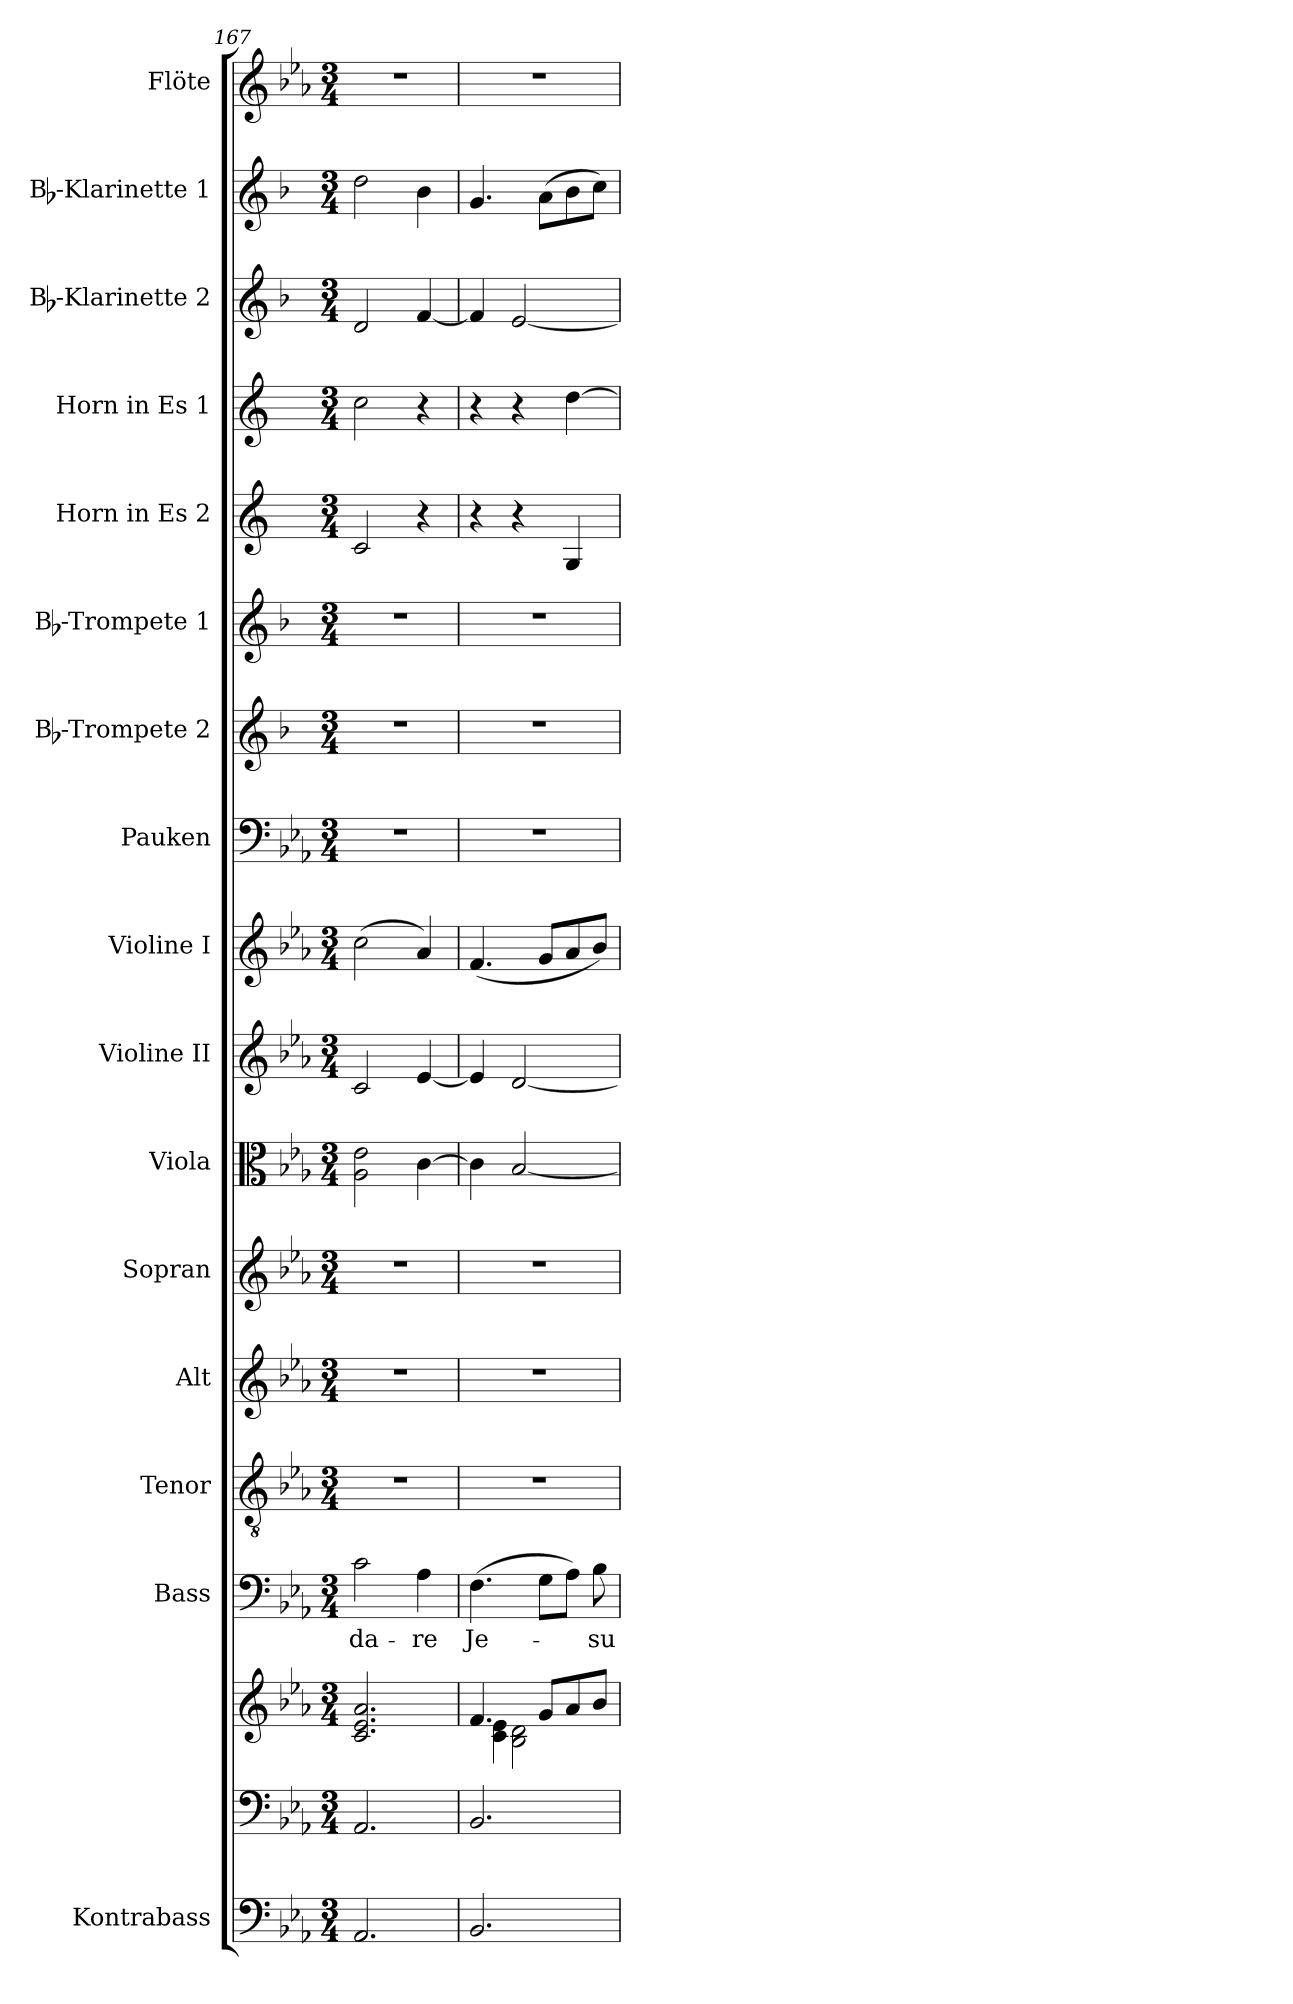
**kern	**kern	**kern	**kern	**text	**kern	**kern	**kern	**kern	**kern	**kern	**kern	**kern	**kern	**kern	**kern	**kern	**kern	**kern
*part17	*part16	*part16	*part15	*part15	*part14	*part13	*part12	*part11	*part10	*part9	*part8	*part7	*part6	*part5	*part4	*part3	*part2	*part1
*staff18	*staff17	*staff16	*staff15	*staff15	*staff14	*staff13	*staff12	*staff11	*staff10	*staff9	*staff8	*staff7	*staff6	*staff5	*staff4	*staff3	*staff2	*staff1
*I"Kontrabass	*	*	*I"Bass	*	*I"Tenor	*I"Alt	*I"Sopran	*I"Viola	*I"Violine II	*I"Violine I	*I"Pauken	*I"Bb-Trompete 2	*I"Bb-Trompete 1	*I"Horn in Es 2	*I"Horn in Es 1	*I"Bb-Klarinette 2	*I"Bb-Klarinette 1	*I"Flöte
*I'Kb.	*	*	*I'B.	*	*I'T.	*I'A.	*I'S.	*I'Vla.	*I'Vl. II	*I'Vl. I	*I'Pk.	*I'Bb Trp. 2	*I'Bb Trp. 1	*	*	*I'Bb Kl. 2	*I'Bb Kl. 1	*I'Fl.
*clefF4	*clefF4	*clefG2	*clefF4	*	*clefGv2	*clefG2	*clefG2	*clefC3	*clefG2	*clefG2	*clefF4	*clefG2	*clefG2	*clefG2	*clefG2	*clefG2	*clefG2	*clefG2
*ITrd7c12	*	*	*	*	*	*	*	*	*	*	*	*ITrd1c2	*ITrd1c2	*ITrd5c9	*ITrd5c9	*ITrd1c2	*ITrd1c2	*
*k[b-e-a-]	*k[b-e-a-]	*k[b-e-a-]	*k[b-e-a-]	*	*k[b-e-a-]	*k[b-e-a-]	*k[b-e-a-]	*k[b-e-a-]	*k[b-e-a-]	*k[b-e-a-]	*k[b-e-a-]	*k[b-e-a-]	*k[b-e-a-]	*k[b-e-a-]	*k[b-e-a-]	*k[b-e-a-]	*k[b-e-a-]	*k[b-e-a-]
*E-:	*E-:	*E-:	*E-:	*	*E-:	*E-:	*E-:	*E-:	*E-:	*E-:	*E-:	*E-:	*E-:	*E-:	*E-:	*E-:	*E-:	*E-:
*M3/4	*M3/4	*M3/4	*M3/4	*	*M3/4	*M3/4	*M3/4	*M3/4	*M3/4	*M3/4	*M3/4	*M3/4	*M3/4	*M3/4	*M3/4	*M3/4	*M3/4	*M3/4
=167	=167	=167	=167	=167	=167	=167	=167	=167	=167	=167	=167	=167	=167	=167	=167	=167	=167	=167
!	!	!	!	!LO:LY:b	!	!	!	!	!	!	!	!	!	!	!	!	!	!
2.AAA-/	2.AA-/	2.c/ 2.e-/ 2.a-/	2c\	-da-	2.r	2.r	2.r	2A-\ 2e-\	2c/	(>2cc\	2.r	2.r	2.r	2E-/	2e-\	2c/	2cc\	2.r
!	!	!	!	!LO:LY:b	!	!	!	!	!	!	!	!	!	!	!	!	!	!
.	.	.	4A-\	-re	.	.	.	[4c\	[4e-/	4a-/)	.	.	.	4r	4r	[4e-/	4a-\	.
=168	=168	=168	=168	=168	=168	=168	=168	=168	=168	=168	=168	=168	=168	=168	=168	=168	=168	=168
*	*	*^	*	*	*	*	*	*	*	*	*	*	*	*	*	*	*	*
!	!	!	!	!	!LO:LY:b	!	!	!	!	!	!	!	!	!	!	!	!	!	!
2.BBB-/	2.BB-/	4.f/	4c\ 4e-\	(>4.F\	Je-	2.r	2.r	2.r	4c\]	4e-/]	(<4.f/	2.r	2.r	2.r	4r	4r	4e-/]	4.f/	2.r
.	.	.	2B-\ 2d\	.	.	.	.	.	[2B-/	[2d/	.	.	.	.	4r	4r	[2d/	.	.
.	.	8g/L	.	8G\L	.	.	.	.	.	.	8g/L	.	.	.	.	.	.	(<8g\L	.
.	.	8a-/	.	8A-\J)	.	.	.	.	.	.	8a-/	.	.	.	4BB-/	[4f\	.	8a-\	.
!	!	!	!	!	!LO:LY:b	!	!	!	!	!	!	!	!	!	!	!	!	!	!
.	.	8b-/J	.	8B-\	-su	.	.	.	.	.	8b-/J)	.	.	.	.	.	.	8b-\J)	.
*	*	*v	*v	*	*	*	*	*	*	*	*	*	*	*	*	*	*	*	*
=	=	=	=	=	=	=	=	=	=	=	=	=	=	=	=	=	=	=
*-	*-	*-	*-	*-	*-	*-	*-	*-	*-	*-	*-	*-	*-	*-	*-	*-	*-	*-
